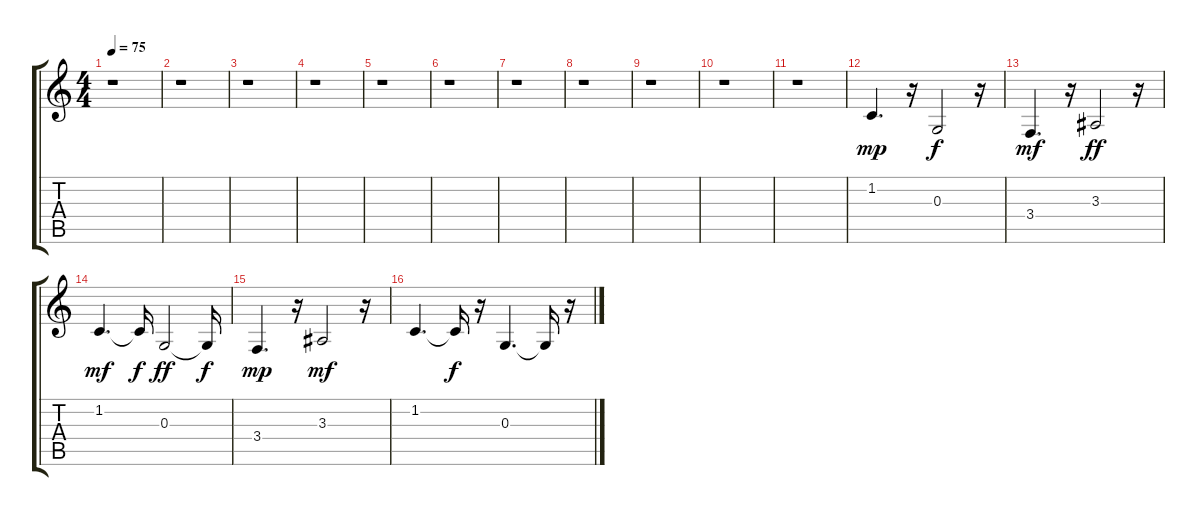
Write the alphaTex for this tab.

\track "" {instrument cello}
\staff {score tabs}
\tuning (E4 B3 G3 D3 A2 E2) {hide}
\ts (4 4)
\tempo 75
\clef g2
\ks c
r.1{dy f} |
r.1 |
r.1 |
r.1 |
r.1 |
r.1 |
r.1 |
r.1 |
r.1 |
r.1 |
r.1 |
1.2.4{d dy mp} r.16 0.3.2{dy f} r.16 |
3.4.4{d dy mf} r.16 3.3.2{dy ff} r.16 |
1.2.4{d dy mf} 1.2{t}.16{dy f} 0.3.2{dy ff} 0.3{t}.16{dy f} |
3.4.4{d dy mp} r.16 3.3.2{dy mf} r.16 |
1.2.4{d} 1.2{t}.16{dy f} r.16 0.3.4{d} 0.3{t}.16 r.16
